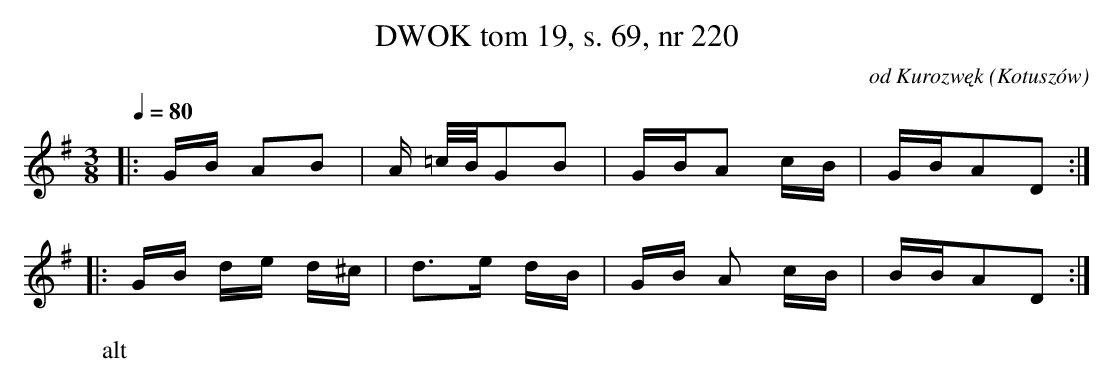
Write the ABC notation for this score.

X:1
T: DWOK tom 19, s. 69, nr 220
O:od Kurozwęk (Kotuszów)
L:1/8
M:3/8
K:G
Q:1/4=80
|:G/B/ AB|A/ =c//B//GB|G/B/A c/B/|G/B/AD:|
W:alt
|:G/B/ d/e/ d/^c/|d3/e/ d/B/|G/B/ A c/B/|B/B/AD:|
